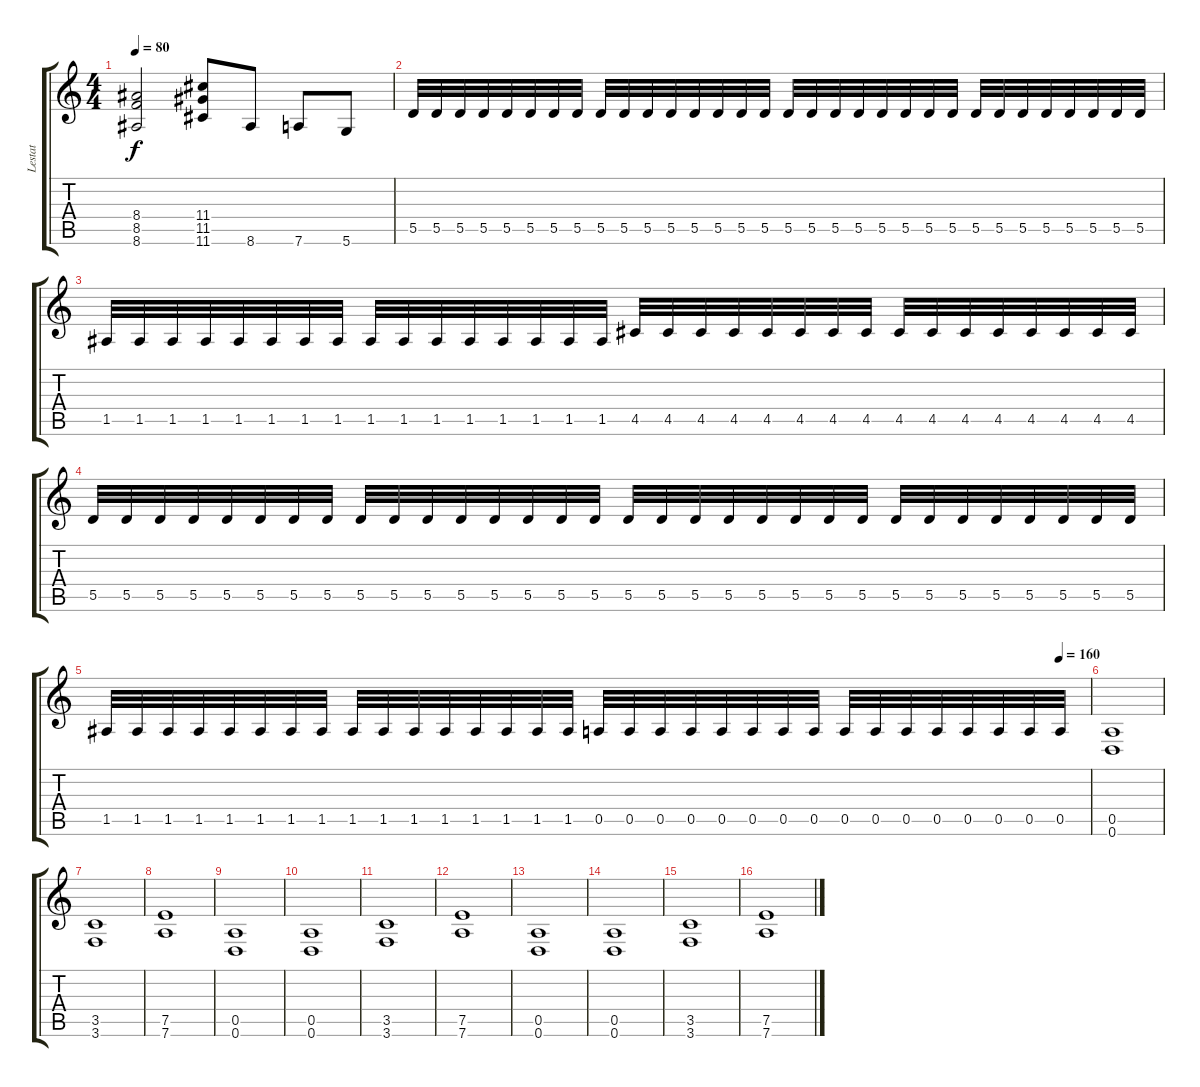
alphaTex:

\track ("Lestat" "Lestat") {instrument distortionguitar}
\staff {score tabs}
\tuning (E4 B3 G3 D3 A2 D2) {hide}
\ts (4 4)
\tempo 80
\clef g2
\ks c
(8.4 8.5 8.6).2{dy f} (11.4 11.5 11.6).8 8.6.8 7.6.8 5.6.8 |
5.5.32 5.5.32 5.5.32 5.5.32 5.5.32 5.5.32 5.5.32 5.5.32 5.5.32 5.5.32 5.5.32 5.5.32 5.5.32 5.5.32 5.5.32 5.5.32 5.5.32 5.5.32 5.5.32 5.5.32 5.5.32 5.5.32 5.5.32 5.5.32 5.5.32 5.5.32 5.5.32 5.5.32 5.5.32 5.5.32 5.5.32 5.5.32 |
1.5.32 1.5.32 1.5.32 1.5.32 1.5.32 1.5.32 1.5.32 1.5.32 1.5.32 1.5.32 1.5.32 1.5.32 1.5.32 1.5.32 1.5.32 1.5.32 4.5.32 4.5.32 4.5.32 4.5.32 4.5.32 4.5.32 4.5.32 4.5.32 4.5.32 4.5.32 4.5.32 4.5.32 4.5.32 4.5.32 4.5.32 4.5.32 |
5.5.32 5.5.32 5.5.32 5.5.32 5.5.32 5.5.32 5.5.32 5.5.32 5.5.32 5.5.32 5.5.32 5.5.32 5.5.32 5.5.32 5.5.32 5.5.32 5.5.32 5.5.32 5.5.32 5.5.32 5.5.32 5.5.32 5.5.32 5.5.32 5.5.32 5.5.32 5.5.32 5.5.32 5.5.32 5.5.32 5.5.32 5.5.32 |
\tempo (160 0.96875)
1.5.32 1.5.32 1.5.32 1.5.32 1.5.32 1.5.32 1.5.32 1.5.32 1.5.32 1.5.32 1.5.32 1.5.32 1.5.32 1.5.32 1.5.32 1.5.32 0.5.32 0.5.32 0.5.32 0.5.32 0.5.32 0.5.32 0.5.32 0.5.32 0.5.32 0.5.32 0.5.32 0.5.32 0.5.32 0.5.32 0.5.32 0.5.32 |
(0.5 0.6).1 |
(3.5 3.6).1 |
(7.5 7.6).1 |
(0.5 0.6).1 |
(0.5 0.6).1 |
(3.5 3.6).1 |
(7.5 7.6).1 |
(0.5 0.6).1 |
(0.5 0.6).1{volume 16} |
(3.5 3.6).1 |
(7.5 7.6).1
